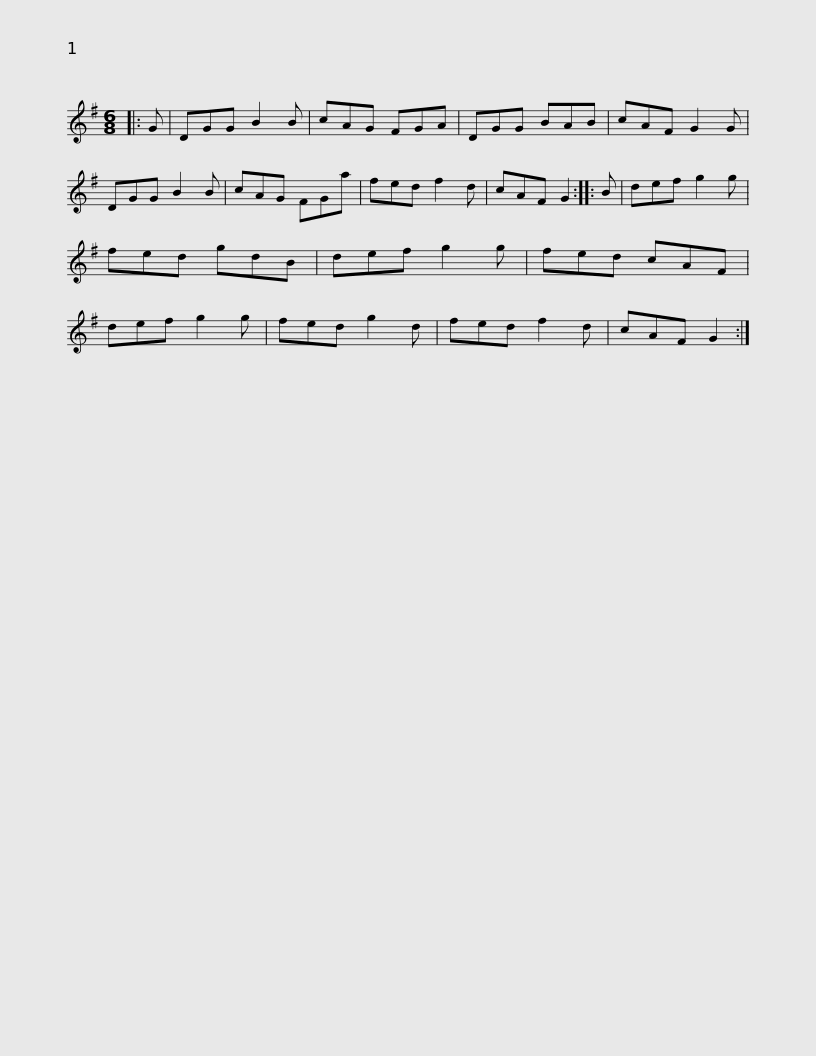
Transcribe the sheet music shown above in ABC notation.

X:1
L:1/8
M:6/8
I:linebreak $
K:G
V:1 treble
V:1
|: G | DGG B2 B | cAG FGA | DGG BAB | cAF G2 G | %5
 DGG B2 B | cAG FGa | fed f2 d |$ cAF G2 :: B | %10
 def g2 g | fed gdB | def g2 g | fed cAF | def g2 g | %15
 fed g2 d | fed f2 d |$ cAF G2 :| %18
